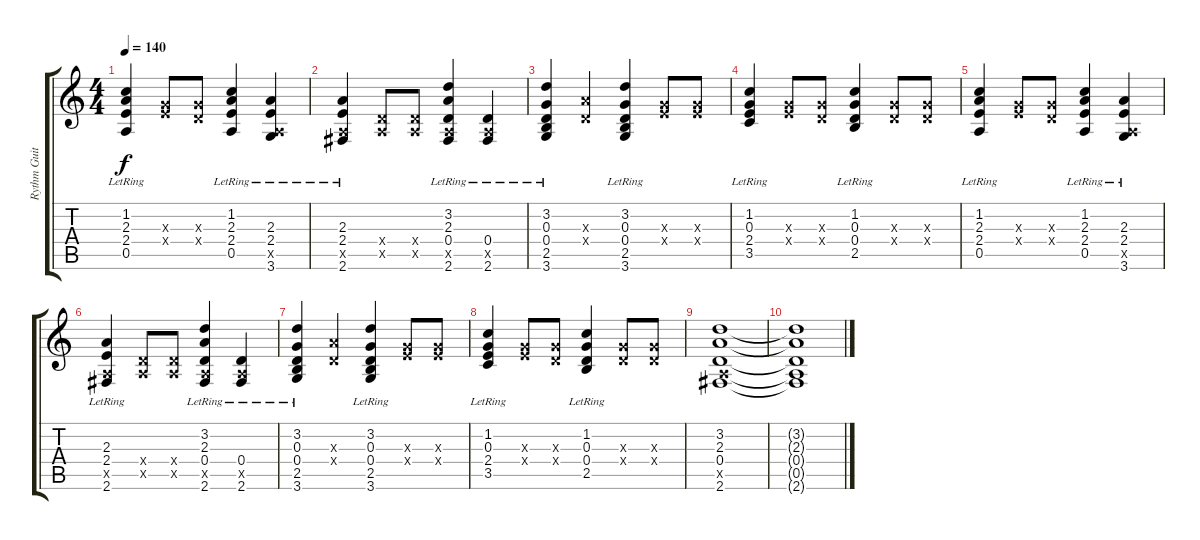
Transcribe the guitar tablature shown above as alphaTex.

\track ("Rythm Guitar" "Rythm Guit") {instrument acousticguitarsteel}
\staff {score tabs}
\tuning (E4 B3 G3 D3 A2 E2) {hide}
\ts (4 4)
\tempo 140
\clef g2
\ks c
(1.2{lr} 2.3{lr} 2.4{lr} 0.5{lr}).4{dy f} (0.3{x} 2.4{x}).8 (0.3{x} 0.4{x}).8 (1.2{lr} 2.3{lr} 2.4{lr} 0.5{lr}).4 (2.3{lr} 2.4{lr} 0.5{x} 3.6{lr}).4 |
(2.3{lr} 2.4{lr} 0.5{x} 2.6{lr}).4 (0.4{x} 0.5{x}).8 (0.4{x} 0.5{x}).8 (3.2{lr} 2.3{lr} 0.4{lr} 0.5{x} 2.6{lr}).4 (0.4{lr} 0.5{x} 2.6{lr}).4 |
(3.2{lr} 0.3{lr} 0.4{lr} 2.5{lr} 3.6{lr}).4 (2.3{x} 0.4{x}).4 (3.2{lr} 0.3{lr} 0.4{lr} 2.5{lr} 3.6{lr}).4 (0.3{x} 2.4{x}).8 (0.3{x} 2.4{x}).8 |
(1.2{lr} 0.3{lr} 2.4{lr} 3.5{lr}).4 (0.3{x} 2.4{x}).8 (0.3{x} 0.4{x}).8 (1.2{lr} 0.3{lr} 0.4{lr} 2.5{lr}).4 (0.3{x} 0.4{x}).8 (0.3{x} 0.4{x}).8 |
(1.2{lr} 2.3{lr} 2.4{lr} 0.5{lr}).4 (0.3{x} 2.4{x}).8 (0.3{x} 0.4{x}).8 (1.2{lr} 2.3{lr} 2.4{lr} 0.5{lr}).4 (2.3{lr} 2.4{lr} 0.5{x} 3.6{lr}).4 |
(2.3{lr} 2.4{lr} 0.5{x} 2.6{lr}).4 (0.4{x} 0.5{x}).8 (0.4{x} 0.5{x}).8 (3.2{lr} 2.3{lr} 0.4{lr} 0.5{x} 2.6{lr}).4 (0.4{lr} 0.5{x} 2.6{lr}).4 |
(3.2{lr} 0.3{lr} 0.4{lr} 2.5{lr} 3.6{lr}).4 (2.3{x} 0.4{x}).4 (3.2{lr} 0.3{lr} 0.4{lr} 2.5{lr} 3.6{lr}).4 (0.3{x} 2.4{x}).8 (0.3{x} 2.4{x}).8 |
(1.2{lr} 0.3{lr} 2.4{lr} 3.5{lr}).4 (0.3{x} 2.4{x}).8 (0.3{x} 0.4{x}).8 (1.2{lr} 0.3{lr} 0.4{lr} 2.5{lr}).4 (0.3{x} 0.4{x}).8 (0.3{x} 0.4{x}).8 |
(3.2 2.3 0.4 0.5{x} 2.6).1 |
(3.2{t} 2.3{t} 0.4{t} 0.5{t} 2.6{t}).1
